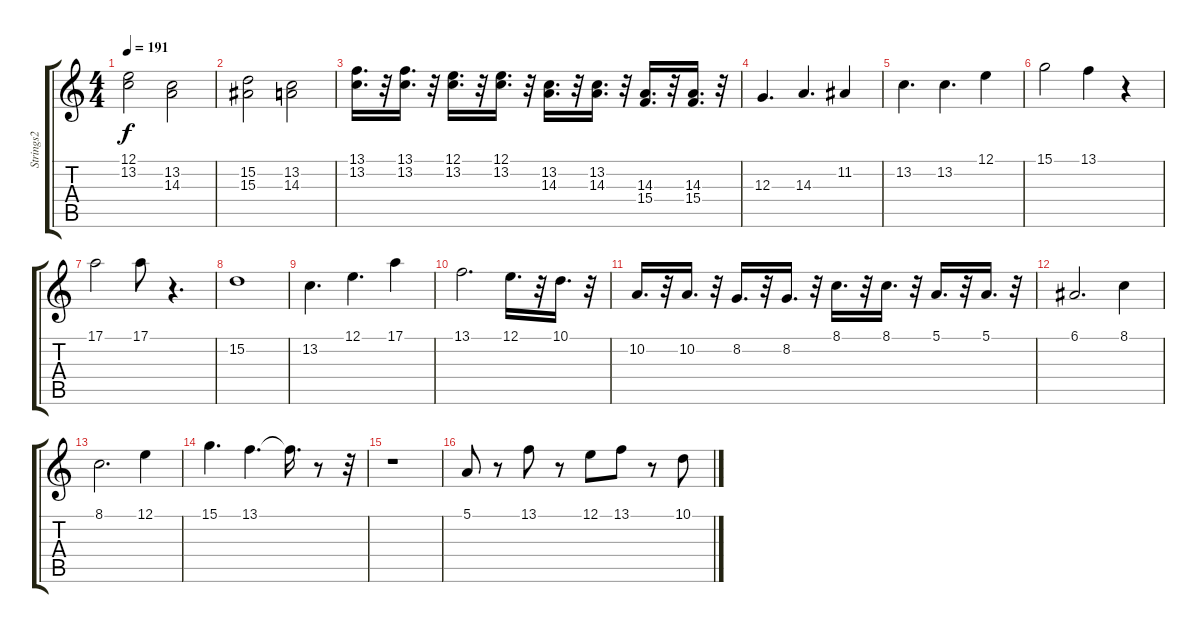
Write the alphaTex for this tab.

\track ("Strings2" "Strings2") {instrument stringensemble1}
\staff {score tabs}
\tuning (E4 B3 G3 D3 A2 E2) {hide}
\ts (4 4)
\tempo 191
\clef g2
\ks c
(12.1 13.2).2{dy f} (13.2 14.3).2 |
(15.2 15.3).2 (13.2 14.3).2 |
(13.1 13.2).16{d} r.32 (13.1 13.2).16{d} r.32 (12.1 13.2).16{d} r.32 (12.1 13.2).16{d} r.32 (13.2 14.3).16{d} r.32 (13.2 14.3).16{d} r.32 (14.3 15.4).16{d} r.32 (14.3 15.4).16{d} r.32 |
12.3.4{d} 14.3.4{d} 11.2.4 |
13.2.4{d} 13.2.4{d} 12.1.4 |
15.1.2 13.1.4 r.4 |
17.1.2 17.1.8 r.4{d} |
15.2.1 |
13.2.4{d} 12.1.4{d} 17.1.4 |
13.1.2{d} 12.1.16{d} r.32 10.1.16{d} r.32 |
10.2.16{d} r.32 10.2.16{d} r.32 8.2.16{d} r.32 8.2.16{d} r.32 8.1.16{d} r.32 8.1.16{d} r.32 5.1.16{d} r.32 5.1.16{d} r.32 |
6.1.2{d} 8.1.4 |
8.1.2{d} 12.1.4 |
15.1.4{d} 13.1.4{d} 13.1{t}.16{d} r.8 r.32 |
r.1 |
5.1.8 r.8 13.1.8 r.8 12.1.8 13.1.8 r.8 10.1.8
